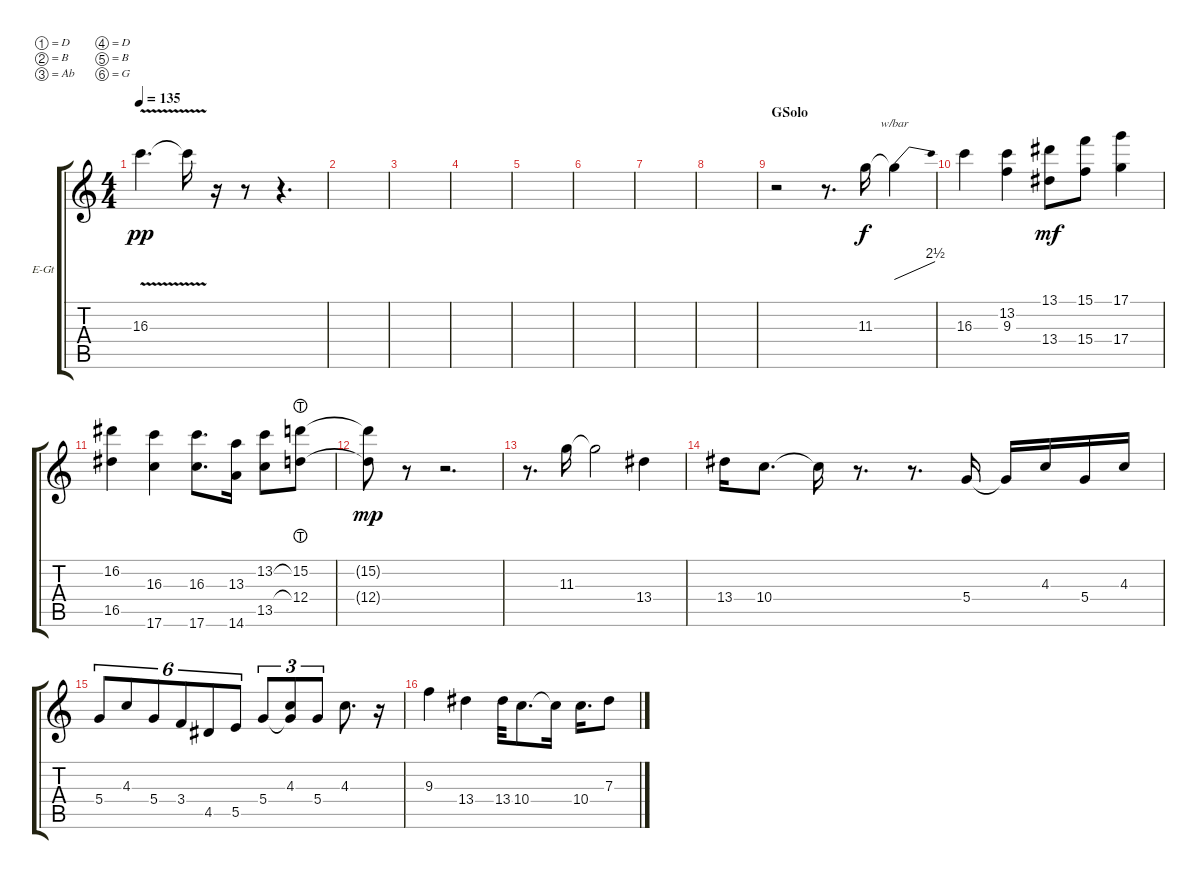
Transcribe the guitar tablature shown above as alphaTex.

\bracketExtendMode groupsimilarinstruments
\firstSystemTrackNameOrientation horizontal
\otherSystemsTrackNameOrientation horizontal
\track ("S-Guitar" "E-Gt") {instrument overdrivenguitar}
\staff {score tabs}
\tuning (D4 B3 Ab3 D3 B2 G2)
\ts (4 4)
\tempo 135
\clef g2
\ks c
16.3{v t}.4{d dy pp} 16.3{t}.16 r.16 r.8 r.4{d} |
|
|
|
|
|
|
|
\section ("" "GSolo")
r.2 r.8{d} 11.3.16{dy f} 11.3{t}.4{tbe (dive default 15 0 43.199999999999996 10)} |
16.3.4 (9.3 13.2).4 (13.1 13.4).8{dy mf} (15.1 15.4).8 (17.1 17.4).4 |
(16.5 16.2).4 (17.6 16.3).4 (17.6 16.3).8{d} (14.6 13.3).16 (13.5 13.2).8 (15.2{lht} 12.4{lht}).8 |
(15.2{t} 12.4{t}).8{dy mp} r.8 r.2{d} |
r.8{d} 11.3.16 11.3{t}.2 13.4.4 |
13.4.16 10.4.8{d} 10.4{t}.16 r.8{d} r.8{d} 5.4.16 5.4{t}.16 4.3.16 5.4.16 4.3.16 |
5.4.8{tu (6 4)} 4.3.8{tu (6 4)} 5.4.8{tu (6 4)} 3.4.8{tu (6 4)} 4.5.8{tu (6 4)} 5.5.8{tu (6 4)} 5.4.8{tu (3 2)} (4.3 5.4{t}).8{tu (3 2)} 5.4.8{tu (3 2)} 4.3.8{d} r.16 |
9.3.4 13.4.4 13.4.32 10.4.8{d} 10.4{t}.16 10.4.16{d} 7.3.8
